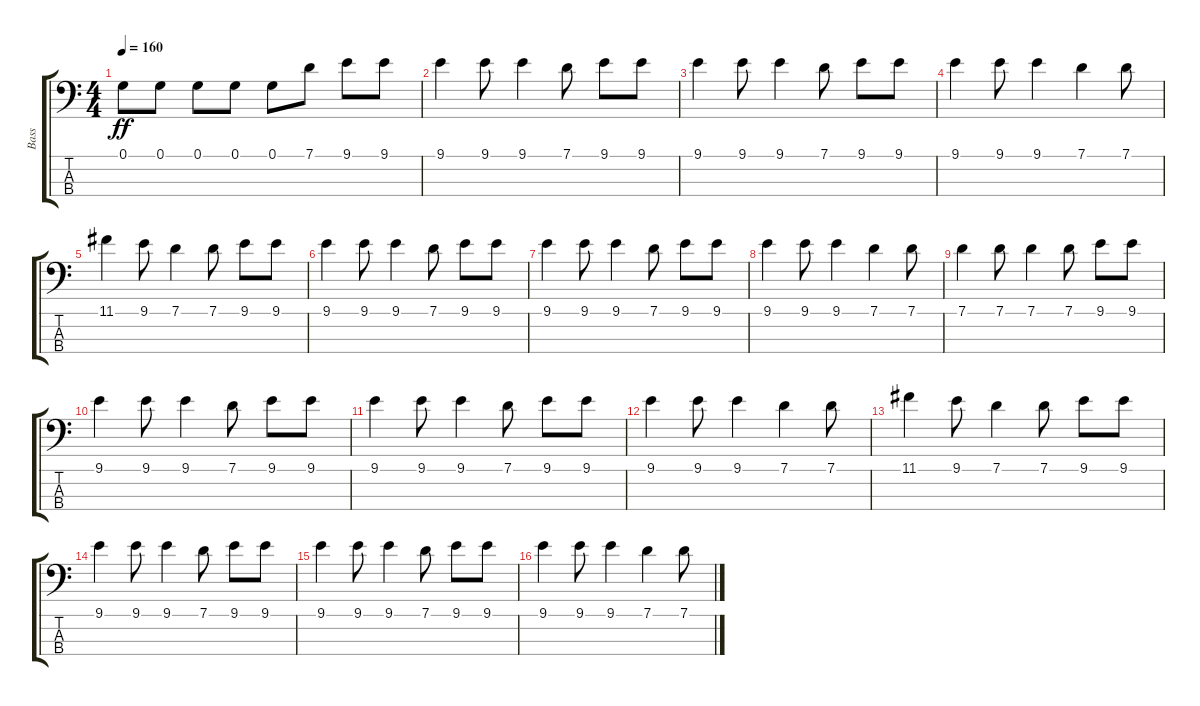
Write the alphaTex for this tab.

\track ("Bass" "Bass") {instrument electricbassfinger}
\staff {score tabs}
\tuning (G2 D2 A1 E1) {hide}
\ts (4 4)
\tempo 160
\clef f4
\ks c
0.1.8{dy ff} 0.1.8 0.1.8 0.1.8 0.1.8 7.1.8 9.1.8 9.1.8 |
9.1.4 9.1.8 9.1.4 7.1.8 9.1.8 9.1.8 |
9.1.4 9.1.8 9.1.4 7.1.8 9.1.8 9.1.8 |
9.1.4 9.1.8 9.1.4 7.1.4 7.1.8 |
11.1.4 9.1.8 7.1.4 7.1.8 9.1.8 9.1.8 |
9.1.4 9.1.8 9.1.4 7.1.8 9.1.8 9.1.8 |
9.1.4 9.1.8 9.1.4 7.1.8 9.1.8 9.1.8 |
9.1.4 9.1.8 9.1.4 7.1.4 7.1.8 |
7.1.4 7.1.8 7.1.4 7.1.8 9.1.8 9.1.8 |
9.1.4 9.1.8 9.1.4 7.1.8 9.1.8 9.1.8 |
9.1.4 9.1.8 9.1.4 7.1.8 9.1.8 9.1.8 |
9.1.4 9.1.8 9.1.4 7.1.4 7.1.8 |
11.1.4 9.1.8 7.1.4 7.1.8 9.1.8 9.1.8 |
9.1.4 9.1.8 9.1.4 7.1.8 9.1.8 9.1.8 |
9.1.4 9.1.8 9.1.4 7.1.8 9.1.8 9.1.8 |
9.1.4 9.1.8 9.1.4 7.1.4 7.1.8
